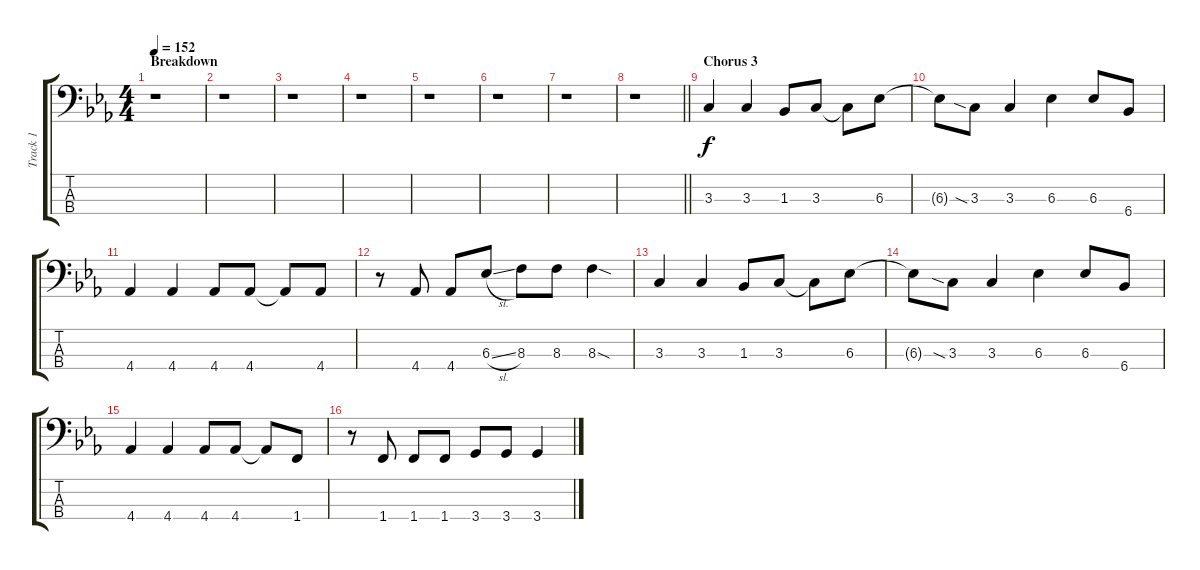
\track ("Track 1" "Track 1") {instrument electricbasspick}
\staff {score tabs}
\tuning (G2 D2 A1 E1) {hide}
\ts (4 4)
\section ("" "Breakdown")
\tempo 152
\clef f4
\ks eb
r.1{dy f} |
r.1 |
r.1 |
r.1 |
r.1 |
r.1 |
r.1 |
\barLineRight lightlight
r.1 |
\section ("" "Chorus 3")
3.3.4 3.3.4 1.3.8 3.3.8 3.3{t}.8 6.3.8 |
6.3{t}.8 3.3{sia}.8 3.3.4 6.3.4 6.3.8 6.4.8 |
4.4.4 4.4.4 4.4.8 4.4.8 4.4{t}.8 4.4.8 |
r.8 4.4.8 4.4.8 6.3{sl}.8 8.3.8 8.3.8 8.3{sod}.4 |
3.3.4 3.3.4 1.3.8 3.3.8 3.3{t}.8 6.3.8 |
6.3{t}.8 3.3{sia}.8 3.3.4 6.3.4 6.3.8 6.4.8 |
4.4.4 4.4.4 4.4.8 4.4.8 4.4{t}.8 1.4.8 |
r.8 1.4.8 1.4.8 1.4.8 3.4.8 3.4.8 3.4.4
